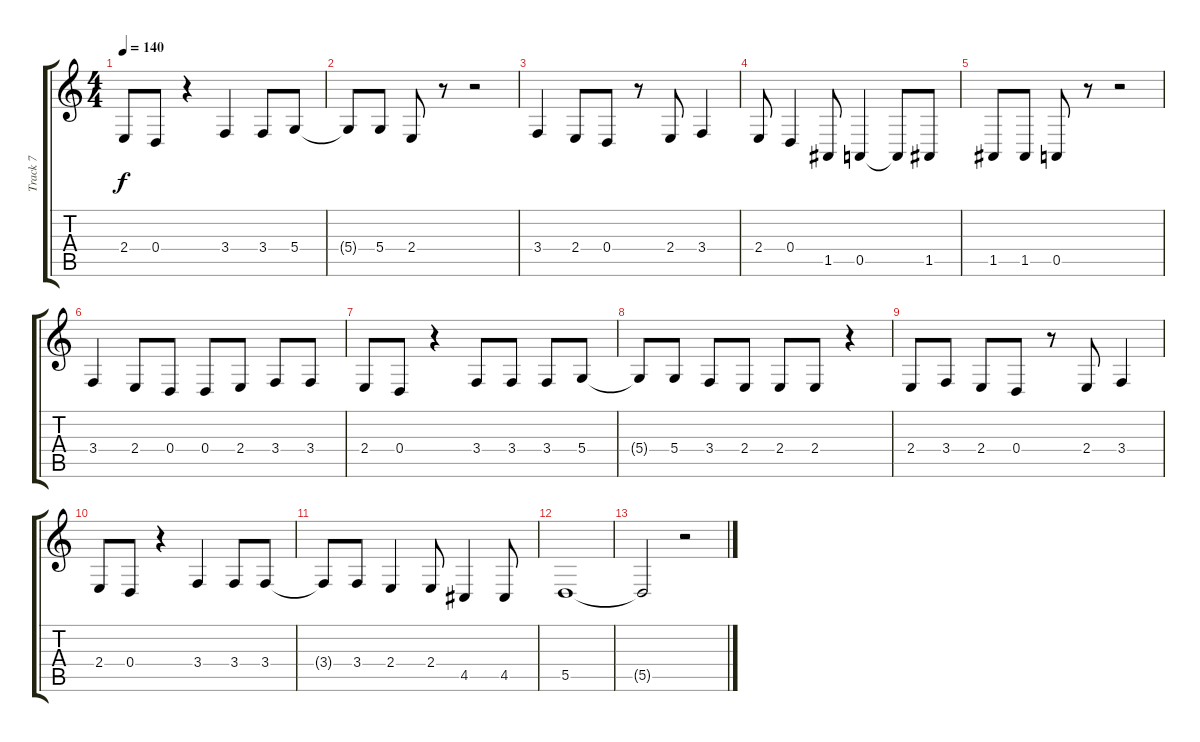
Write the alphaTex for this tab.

\track ("Track 7" "Track 7") {instrument lead6voice}
\staff {score tabs}
\tuning (E4 B3 G3 D3 A2 E2) {hide}
\ts (4 4)
\tempo 140
\clef g2
\ks c
2.4.8{dy f} 0.4.8 r.4 3.4.4 3.4.8 5.4.8 |
5.4{t}.8 5.4.8 2.4.8 r.8 r.2 |
3.4.4 2.4.8 0.4.8 r.8 2.4.8 3.4.4 |
2.4.8 0.4.4 1.5.8 0.5.4 0.5{t}.8 1.5.8 |
1.5.8 1.5.8 0.5.8 r.8 r.2 |
3.4.4 2.4.8 0.4.8 0.4.8 2.4.8 3.4.8 3.4.8 |
2.4.8 0.4.8 r.4 3.4.8 3.4.8 3.4.8 5.4.8 |
5.4{t}.8 5.4.8 3.4.8 2.4.8 2.4.8 2.4.8 r.4 |
2.4.8 3.4.8 2.4.8 0.4.8 r.8 2.4.8 3.4.4 |
2.4.8 0.4.8 r.4 3.4.4 3.4.8 3.4.8 |
3.4{t}.8 3.4.8 2.4.4 2.4.8 4.5.4 4.5.8 |
5.5.1 |
5.5{t}.2 r.2
